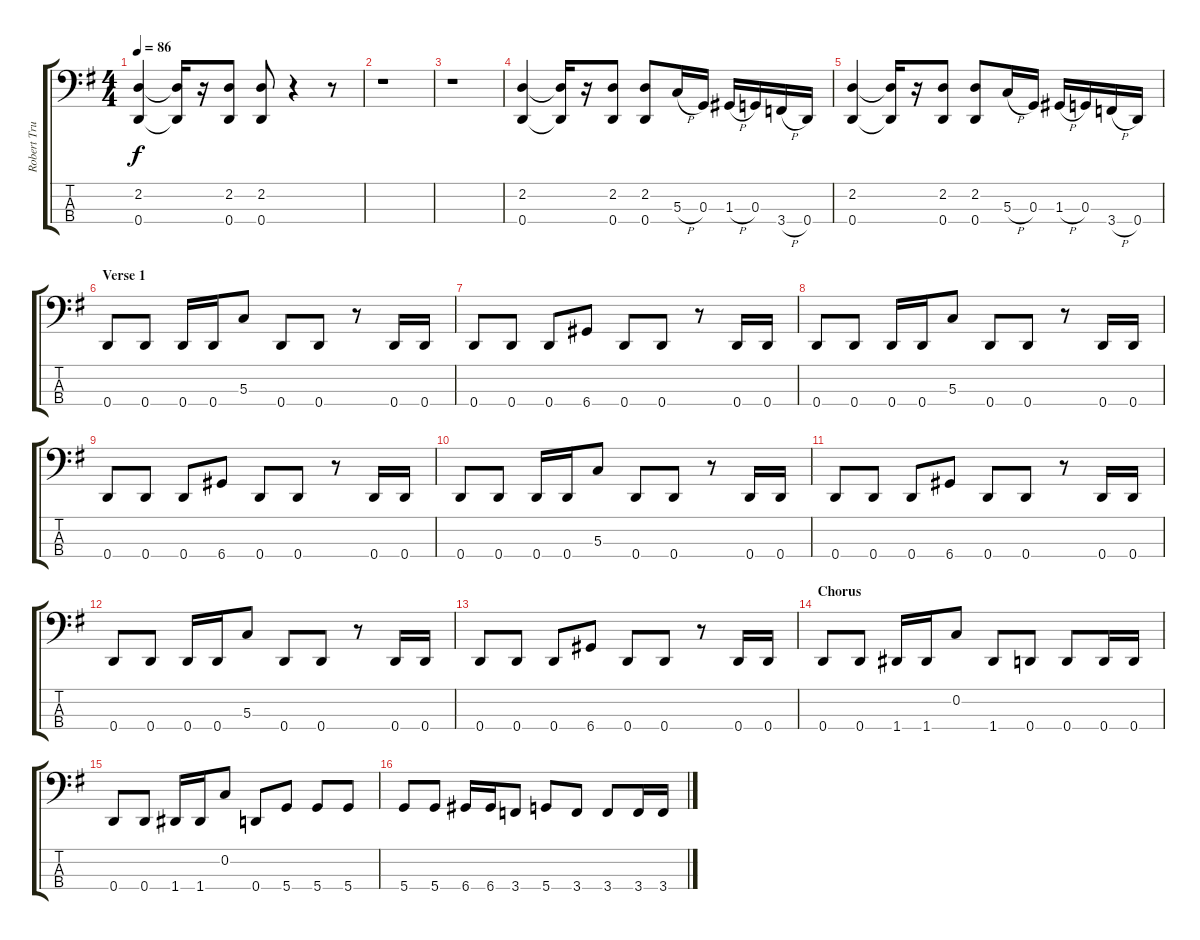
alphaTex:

\track ("Robert Trujillo" "Robert Tru") {instrument electricbassfinger}
\staff {score tabs}
\tuning (F2 C2 G1 D1) {hide}
\ts (4 4)
\tempo 86
\clef f4
\ks g
(2.2 0.4).4{dy f} (2.2{t} 0.4{t}).16 r.16 (2.2 0.4).8 (2.2 0.4).8 r.4 r.8 |
r.1 |
r.1 |
(2.2 0.4).4 (2.2{t} 0.4{t}).16 r.16 (2.2 0.4).8 (2.2 0.4).8 5.3{h}.16 0.3.16 1.3{h}.16 0.3.16 3.4{h}.16 0.4.16 |
(2.2 0.4).4 (2.2{t} 0.4{t}).16 r.16 (2.2 0.4).8 (2.2 0.4).8 5.3{h}.16 0.3.16 1.3{h}.16 0.3.16 3.4{h}.16 0.4.16 |
\section ("" "Verse 1")
0.4.8 0.4.8 0.4.16 0.4.16 5.3.8 0.4.8 0.4.8 r.8 0.4.16 0.4.16 |
0.4.8 0.4.8 0.4.8 6.4.8 0.4.8 0.4.8 r.8 0.4.16 0.4.16 |
0.4.8 0.4.8 0.4.16 0.4.16 5.3.8 0.4.8 0.4.8 r.8 0.4.16 0.4.16 |
0.4.8 0.4.8 0.4.8 6.4.8 0.4.8 0.4.8 r.8 0.4.16 0.4.16 |
0.4.8 0.4.8 0.4.16 0.4.16 5.3.8 0.4.8 0.4.8 r.8 0.4.16 0.4.16 |
0.4.8 0.4.8 0.4.8 6.4.8 0.4.8 0.4.8 r.8 0.4.16 0.4.16 |
0.4.8 0.4.8 0.4.16 0.4.16 5.3.8 0.4.8 0.4.8 r.8 0.4.16 0.4.16 |
0.4.8 0.4.8 0.4.8 6.4.8 0.4.8 0.4.8 r.8 0.4.16 0.4.16 |
\section ("" "Chorus")
0.4.8 0.4.8 1.4.16 1.4.16 0.2.8 1.4.8 0.4.8 0.4.8 0.4.16 0.4.16 |
0.4.8 0.4.8 1.4.16 1.4.16 0.2.8 0.4.8 5.4.8 5.4.8 5.4.8 |
5.4.8 5.4.8 6.4.16 6.4.16 3.4.8 5.4.8 3.4.8 3.4.8 3.4.16 3.4.16
